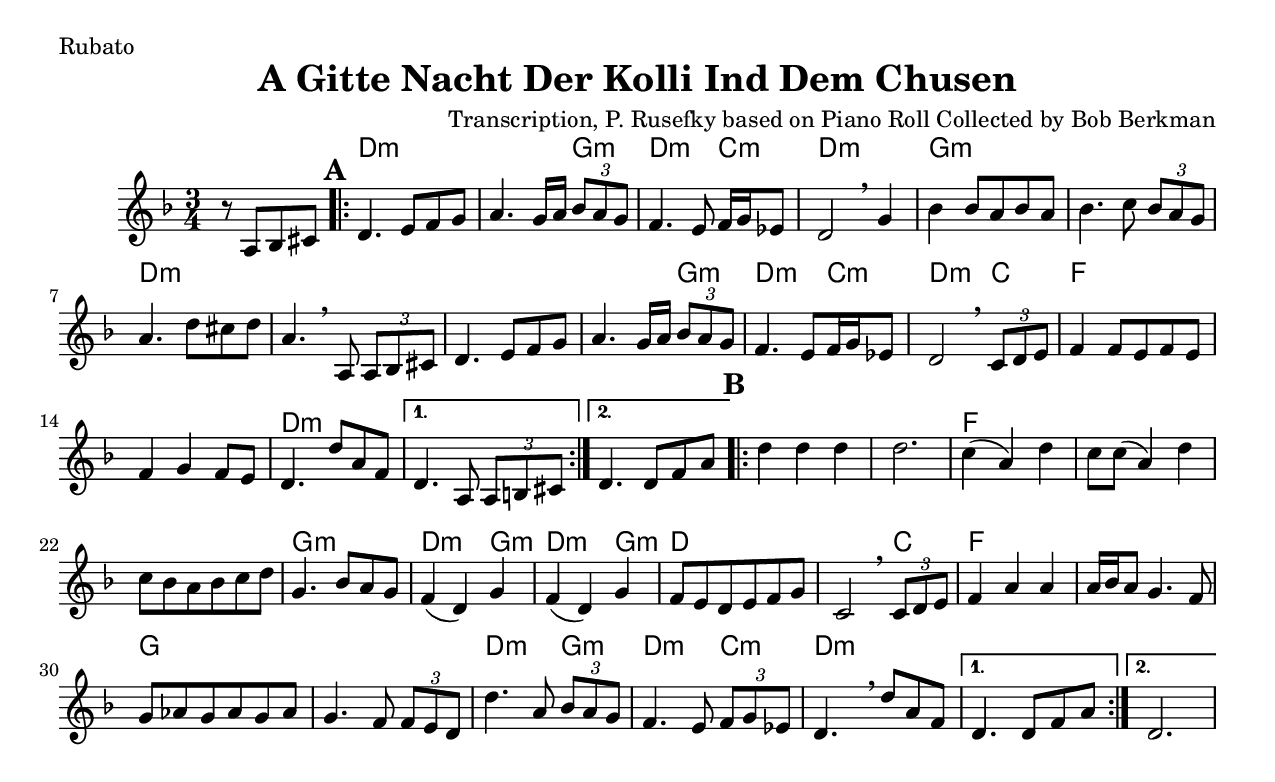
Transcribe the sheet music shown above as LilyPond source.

\version "2.18.0"
\include "english.ly"
\paper{
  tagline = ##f
  print-all-headers = ##t
  #(set-paper-size "letter")
}
date = #(strftime "%d-%m-%Y" (localtime (current-time)))

%\markup{ \italic{ " Updated " \date  }  }

\markup{Rubato }

%#################################### Melody ########################
melody = \relative c'' {
  \clef treble
  \key d \minor
  \time 3/4
  \set Score.markFormatter = #format-mark-box-alphabet

  \partial 4*2 r8 a,8 bf cs   %lead in notes

  \repeat volta 2{
    \mark \default
    d4. e8 f g
    a4. g16 a \tuplet 3/2{bf8 a g}|
    f4. e8 f16 g ef8
    d2\breathe g4|

    bf4 bf8 a bf a
    bf4. c8 \tuplet 3/2{bf [a g]}
    a4. d8 cs d
    a4.\breathe a,8 \tuplet 3/2{a [bf cs]}|

    d4. e8 f g
    a4. g16 a \tuplet3/2{bf8 a g}
    f4. e8 [f16 g ef8]|
    d2\breathe \tuplet3/2 {c8 d e}

    f4 f8 e f e
    f4 g f8 e|
    d4. d'8 a f

  }
  \alternative {
    { d4. a8 \tuplet 3/2{a[b cs]}}
    { d4. d8 f a}
  }


  \repeat volta 2{
    \mark \default
    d4  d d
    d2.
    c4(a)d
    c8 c(a4)d
    c8 bf a bf c d|

    g,4. bf8 a g
    f4 (d)g
    f4 (d)g
    f8 e d e f g

    c,2\breathe \tuplet3/2{c8 d e}|
    f4 a a|
    a16 bf a8 g4. f8|
    g8 af g af g af|
    g4. f8 \tuplet3/2{f[e d]}

    d'4. a8 \tuplet3/2{bf [a g]}|
    f4. e8 \tuplet3/2{f [g ef]}
    d4.\breathe d'8 a f

  }
  \alternative {
    {d4. d8 f a }
    {d,2. }
  }

}
%################################# Lyrics #####################
%\addlyrics{  }
%################################# Chords #######################
harmonies = \chordmode {
  s2
  d4*5:m
  g4:m
  d4*2:m c4:m
  d4*3:m
  g4*6:m
  d4*11:m
  g4:m
  d4*2:m  c4:m
  d2:m c4
  f4*6
  d4*15:m
  %b
  f4*9
  g4*3:m
  d2:m g4:m
  d2:m g4:m
  d4*5
  c4
  f4*6
  g4*6
  d2:m g4:m
  d2:m c4:m
  d4:m

}

\score {
  <<
    \new ChordNames {
      \set chordChanges = ##t
      \harmonies
    }
    \new Staff
    \melody
  >>
  \header{
    title= "A Gitte Nacht Der Kolli Ind Dem Chusen"
    subtitle=""
    composer= ""
    instrument =""
    arranger= "Transcription, P. Rusefky based on Piano Roll Collected by Bob Berkman"
  }
  \layout{indent = 1.0\cm}
  \midi {
    \tempo 4 = 120

    % \midi { }
  }
}
%{
  % more verses:
  \markup{}
  \markup {
  \fill-line {
  \hspace #0.1 % distance from left margin
  \column {
  \line { "1."
  \column {
  ""
  }
  }
  \hspace #0.2 % vertical distance between verses
  \line { "2."
  \column {
  ""
  }
  }
  }
  \hspace #0.1  % horiz. distance between columns
  \column {
  \line { "3."
  \column {
  ""
  }
  }
  \hspace #0.2 % distance between verses
  \line { "4."
  \column {
  ""
  }
  }
  }
  \hspace #0.1 % distance to right margin
  }
  }

%}
